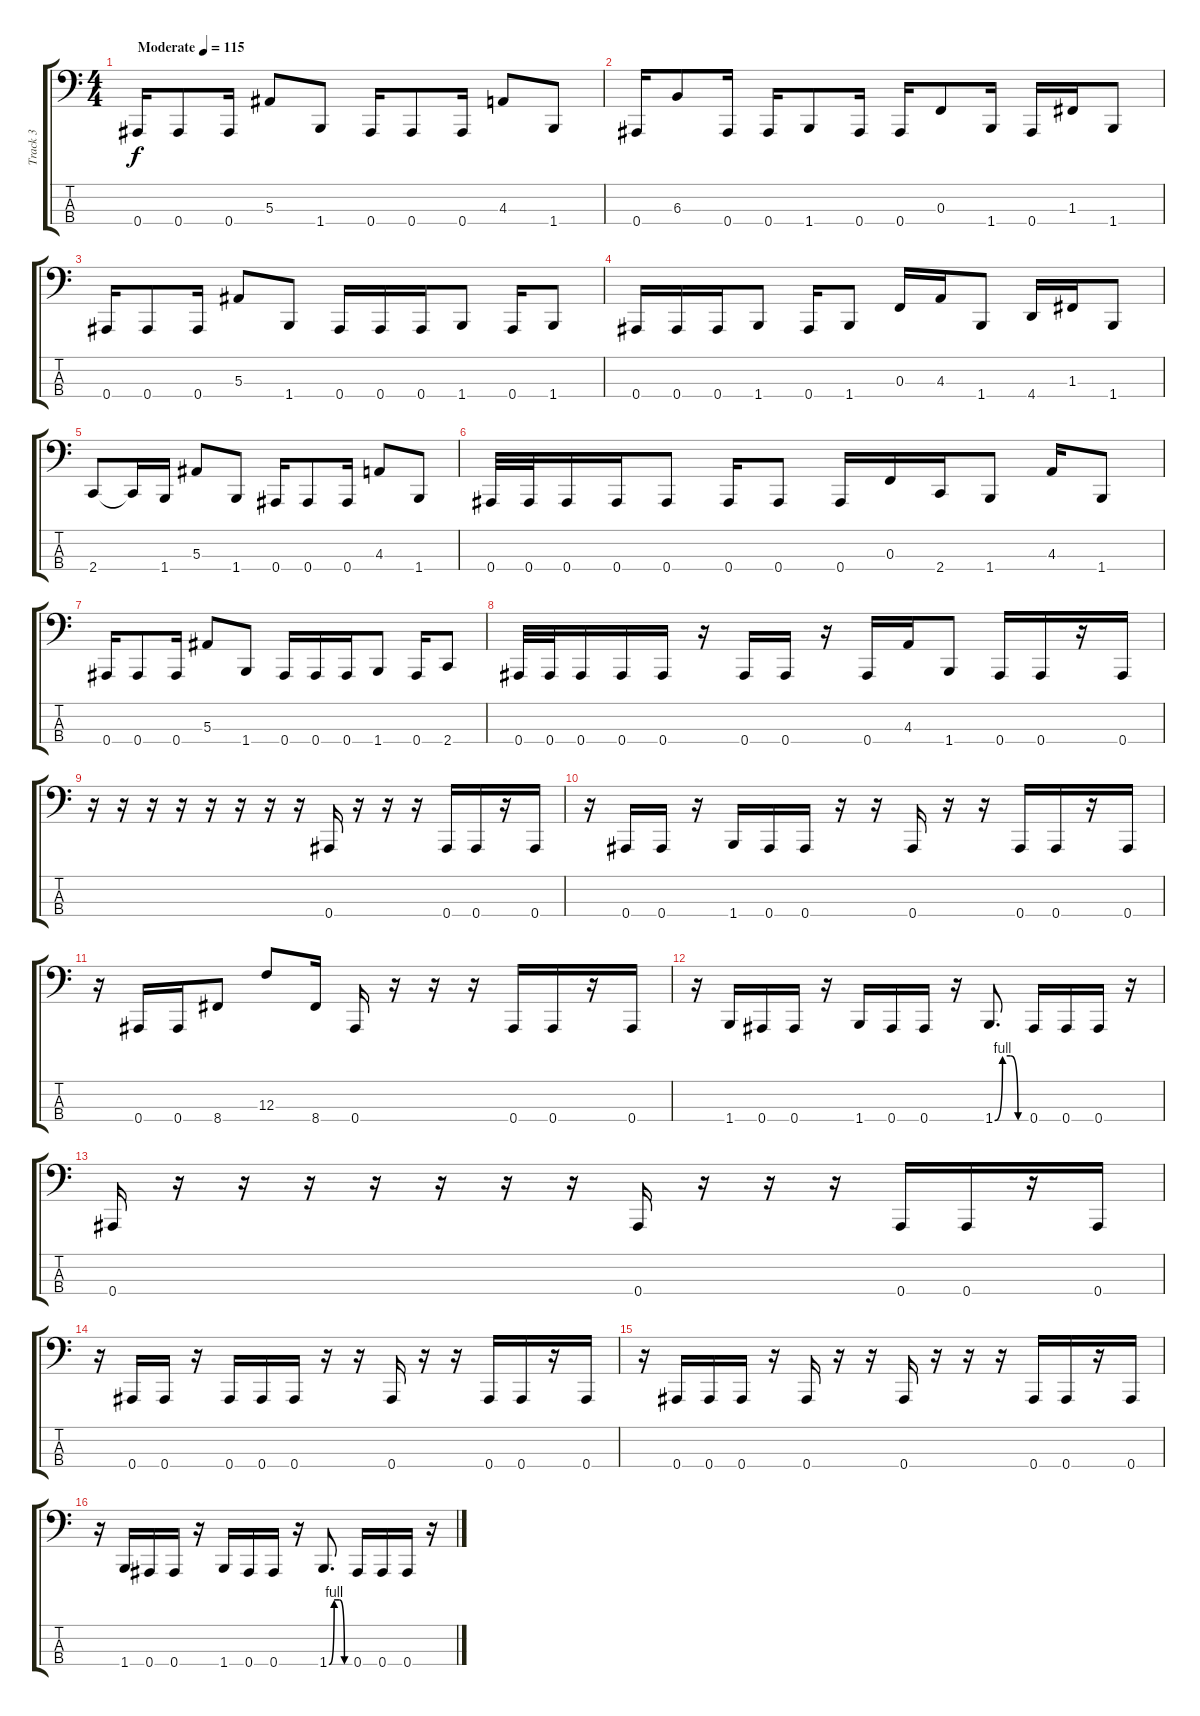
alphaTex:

\track ("Track 3" "Track 3") {instrument electricbasspick}
\staff {score tabs}
\tuning (Eb2 Bb1 F1 Bb0) {hide}
\ts (4 4)
\tempo (115 "Moderate")
\clef f4
\ks c
0.4.16{dy f instrument electricbasspick} 0.4.8 0.4.16 5.3.8 1.4.8 0.4.16 0.4.8 0.4.16 4.3.8 1.4.8 |
0.4.16 6.3.8 0.4.16 0.4.16 1.4.8 0.4.16 0.4.16 0.3.8 1.4.16 0.4.16 1.3.16 1.4.8 |
0.4.16 0.4.8 0.4.16 5.3.8 1.4.8 0.4.16 0.4.16 0.4.16 1.4.8 0.4.16 1.4.8 |
0.4.16 0.4.16 0.4.16 1.4.8 0.4.16 1.4.8 0.3.16 4.3.16 1.4.8 4.4.16 1.3.16 1.4.8 |
2.4.8 2.4{t}.16 1.4.16 5.3.8 1.4.8 0.4.16 0.4.8 0.4.16 4.3.8 1.4.8 |
0.4.32 0.4.32 0.4.16 0.4.16 0.4.8 0.4.16 0.4.8 0.4.16 0.3.16 2.4.16 1.4.8 4.3.16 1.4.8 |
0.4.16 0.4.8 0.4.16 5.3.8 1.4.8 0.4.16 0.4.16 0.4.16 1.4.8 0.4.16 2.4.8 |
0.4.32 0.4.32 0.4.16 0.4.16 0.4.16 r.16 0.4.16 0.4.16 r.16 0.4.16 4.3.16 1.4.8 0.4.16 0.4.16 r.16 0.4.16 |
r.16 r.16 r.16 r.16 r.16 r.16 r.16 r.16 0.4.16 r.16 r.16 r.16 0.4.16 0.4.16 r.16 0.4.16 |
r.16 0.4.16 0.4.16 r.16 1.4.16 0.4.16 0.4.16 r.16 r.16 0.4.16 r.16 r.16 0.4.16 0.4.16 r.16 0.4.16 |
r.16 0.4.16 0.4.16 8.4.8 12.3.8 8.4.16 0.4.16 r.16 r.16 r.16 0.4.16 0.4.16 r.16 0.4.16 |
r.16 1.4.16 0.4.16 0.4.16 r.16 1.4.16 0.4.16 0.4.16 r.16 1.4{be (custom 0 0 15 4 30 4 45 0 60 0)}.8{d} 0.4.16 0.4.16 0.4.16 r.16 |
0.4.16 r.16 r.16 r.16 r.16 r.16 r.16 r.16 0.4.16 r.16 r.16 r.16 0.4.16 0.4.16 r.16 0.4.16 |
r.16 0.4.16 0.4.16 r.16 0.4.16 0.4.16 0.4.16 r.16 r.16 0.4.16 r.16 r.16 0.4.16 0.4.16 r.16 0.4.16 |
r.16 0.4.16 0.4.16 0.4.16 r.16 0.4.16 r.16 r.16 0.4.16 r.16 r.16 r.16 0.4.16 0.4.16 r.16 0.4.16 |
r.16 1.4.16 0.4.16 0.4.16 r.16 1.4.16 0.4.16 0.4.16 r.16 1.4{be (custom 0 0 15 4 30 4 45 0 60 0)}.8{d} 0.4.16 0.4.16 0.4.16 r.16
